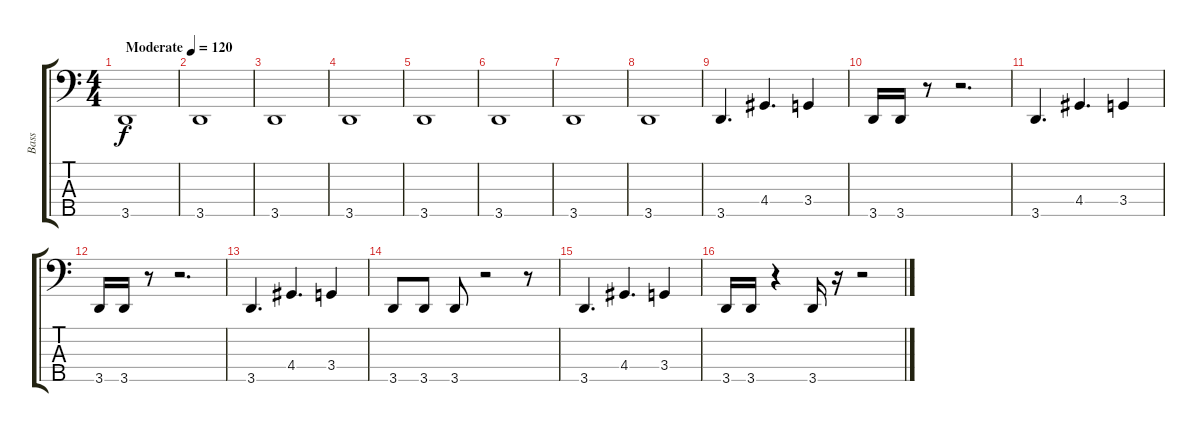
\track ("Bass" "Bass") {instrument electricbassfinger}
\staff {score tabs}
\tuning (G2 D2 A1 E1 B0) {hide}
\ts (4 4)
\tempo (120 "Moderate")
\clef f4
\ks c
3.5.1{dy f instrument electricbassfinger} |
3.5.1 |
3.5.1 |
3.5.1 |
3.5.1 |
3.5.1 |
3.5.1 |
3.5.1 |
3.5.4{d} 4.4.4{d} 3.4.4 |
3.5.16 3.5.16 r.8 r.2{d} |
3.5.4{d} 4.4.4{d} 3.4.4 |
3.5.16 3.5.16 r.8 r.2{d} |
3.5.4{d} 4.4.4{d} 3.4.4 |
3.5.8 3.5.8 3.5.8 r.2 r.8 |
3.5.4{d} 4.4.4{d} 3.4.4 |
3.5.16 3.5.16 r.4 3.5.16 r.16 r.2
